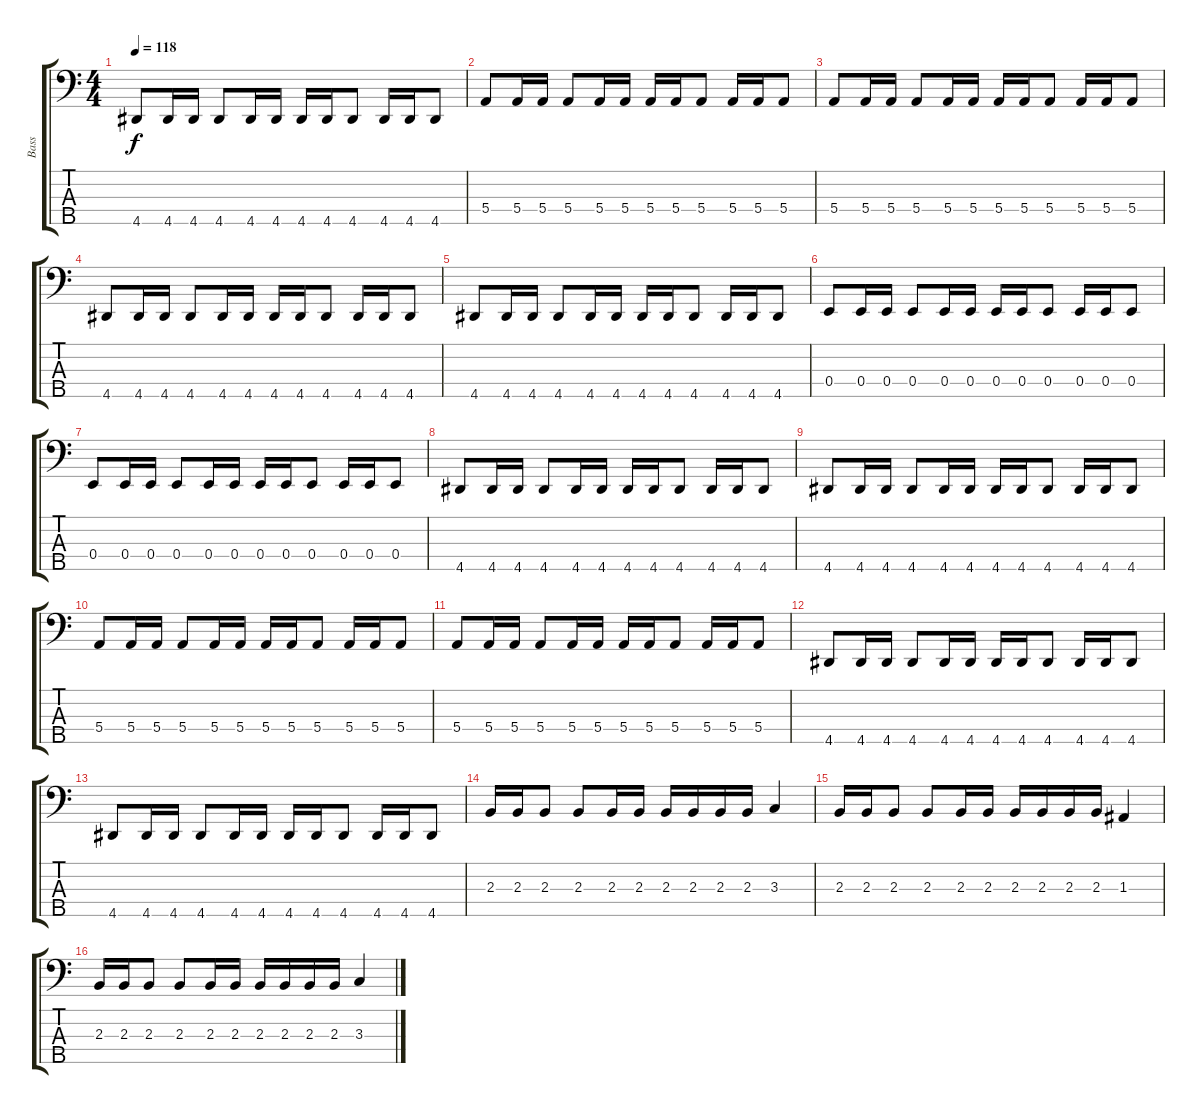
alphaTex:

\track ("Bass" "Bass") {instrument electricbassfinger}
\staff {score tabs}
\tuning (G2 D2 A1 E1 B0) {hide}
\ts (4 4)
\tempo 118
\clef f4
\ks c
4.5.8{dy f} 4.5.16 4.5.16 4.5.8 4.5.16 4.5.16 4.5.16 4.5.16 4.5.8 4.5.16 4.5.16 4.5.8 |
5.4.8 5.4.16 5.4.16 5.4.8 5.4.16 5.4.16 5.4.16 5.4.16 5.4.8 5.4.16 5.4.16 5.4.8 |
5.4.8 5.4.16 5.4.16 5.4.8 5.4.16 5.4.16 5.4.16 5.4.16 5.4.8 5.4.16 5.4.16 5.4.8 |
4.5.8 4.5.16 4.5.16 4.5.8 4.5.16 4.5.16 4.5.16 4.5.16 4.5.8 4.5.16 4.5.16 4.5.8 |
4.5.8 4.5.16 4.5.16 4.5.8 4.5.16 4.5.16 4.5.16 4.5.16 4.5.8 4.5.16 4.5.16 4.5.8 |
0.4.8 0.4.16 0.4.16 0.4.8 0.4.16 0.4.16 0.4.16 0.4.16 0.4.8 0.4.16 0.4.16 0.4.8 |
0.4.8 0.4.16 0.4.16 0.4.8 0.4.16 0.4.16 0.4.16 0.4.16 0.4.8 0.4.16 0.4.16 0.4.8 |
4.5.8 4.5.16 4.5.16 4.5.8 4.5.16 4.5.16 4.5.16 4.5.16 4.5.8 4.5.16 4.5.16 4.5.8 |
4.5.8 4.5.16 4.5.16 4.5.8 4.5.16 4.5.16 4.5.16 4.5.16 4.5.8 4.5.16 4.5.16 4.5.8 |
5.4.8 5.4.16 5.4.16 5.4.8 5.4.16 5.4.16 5.4.16 5.4.16 5.4.8 5.4.16 5.4.16 5.4.8 |
5.4.8 5.4.16 5.4.16 5.4.8 5.4.16 5.4.16 5.4.16 5.4.16 5.4.8 5.4.16 5.4.16 5.4.8 |
4.5.8 4.5.16 4.5.16 4.5.8 4.5.16 4.5.16 4.5.16 4.5.16 4.5.8 4.5.16 4.5.16 4.5.8 |
4.5.8 4.5.16 4.5.16 4.5.8 4.5.16 4.5.16 4.5.16 4.5.16 4.5.8 4.5.16 4.5.16 4.5.8 |
2.3.16 2.3.16 2.3.8 2.3.8 2.3.16 2.3.16 2.3.16 2.3.16 2.3.16 2.3.16 3.3.4 |
2.3.16 2.3.16 2.3.8 2.3.8 2.3.16 2.3.16 2.3.16 2.3.16 2.3.16 2.3.16 1.3.4 |
2.3.16 2.3.16 2.3.8 2.3.8 2.3.16 2.3.16 2.3.16 2.3.16 2.3.16 2.3.16 3.3.4
